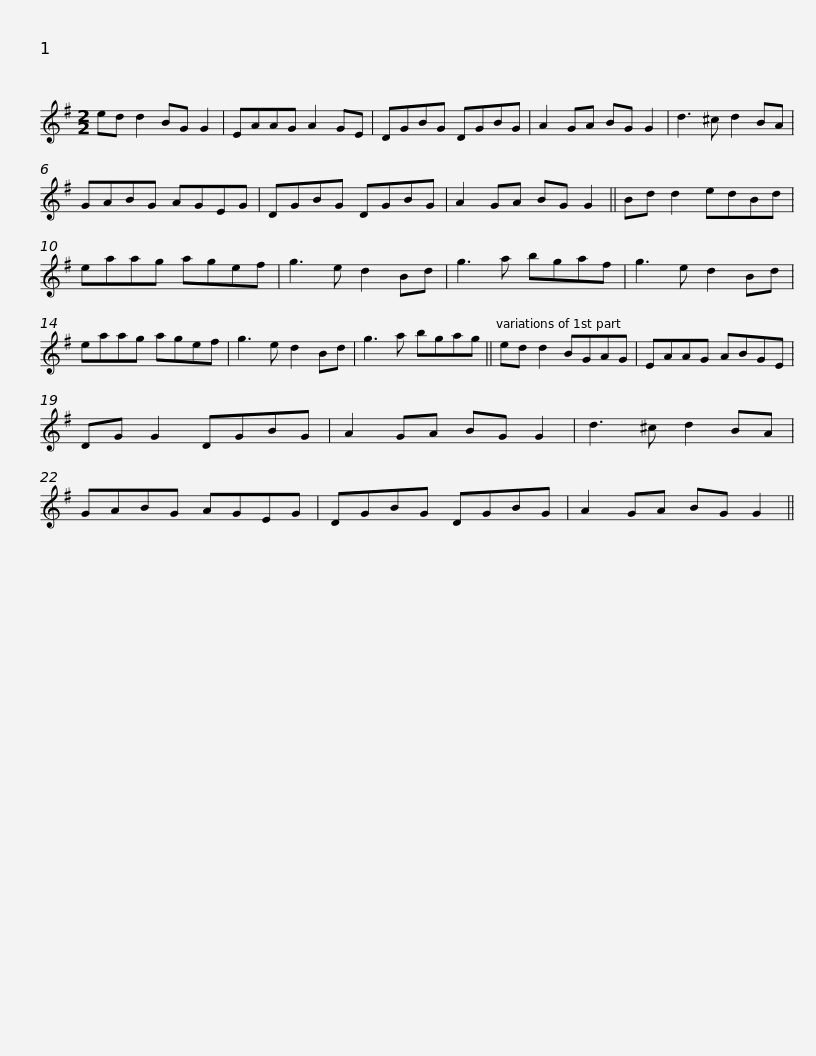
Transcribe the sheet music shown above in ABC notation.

X:1
L:1/8
M:2/2
I:linebreak $
K:G
V:1 treble
V:1
 ed d2 BG G2 | EAAG A2 GE | DGBG DGBG | A2 GA BG G2 | d3 ^c d2 BA | %5
 GABG AGEG |$ DGBG DGBG | A2 GA BG G2 || Bd d2 edBd | eaag agef | %10
 g3 e d2 Bd | g3 a bgaf |$ g3 e d2 Bd | eaag agef | g3 e d2 Bd | %15
 g3 a bgag || ed d2 BGAG | EAAG ABGE |$ DG G2 DGBG | A2 GA BG G2 | %20
 d3 ^c d2 BA | GABG AGEG | DGBG DGBG | A2 GA BG G2 || %24
